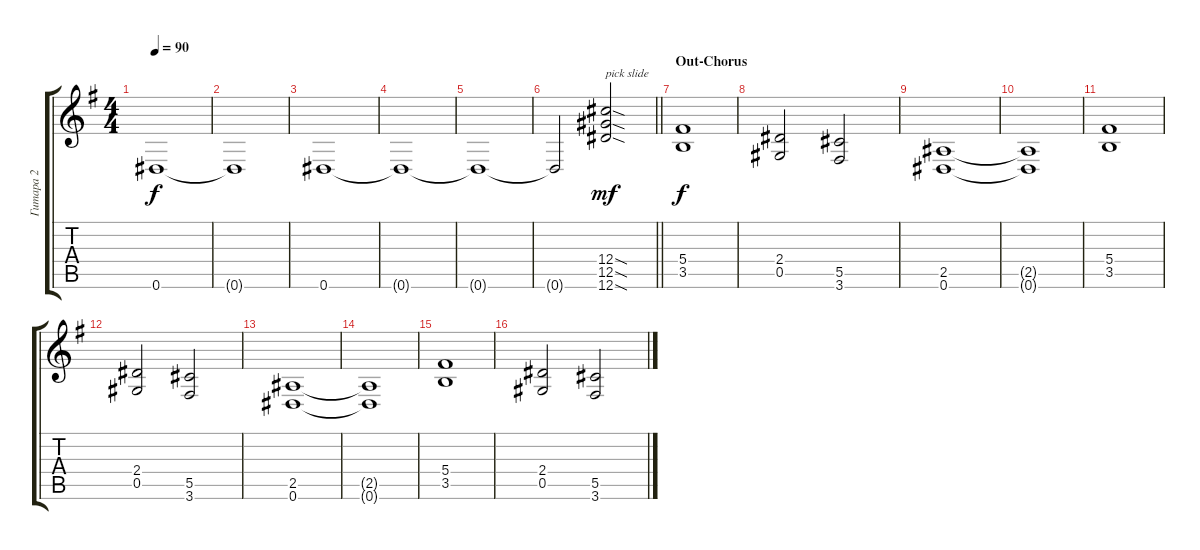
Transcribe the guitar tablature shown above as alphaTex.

\track ("Гитара 2" "Гитара 2") {instrument distortionguitar}
\staff {score tabs}
\tuning (Eb4 Bb3 Gb3 Db3 Ab2 Eb2) {hide}
\ts (4 4)
\tempo 90
\clef g2
\ks eminor
0.6{t}.1{dy f} |
0.6{t}.1 |
0.6.1 |
0.6{t}.1 |
0.6{t}.1 |
\barLineRight lightlight
0.6{t}.2 (12.4{sod} 12.5{sod} 12.6{sod}).2{txt "pick slide" dy mf volume 15} |
\section ("" "Out-Chorus")
(5.4 3.5).1{dy f volume 13} |
(2.4 0.5).2 (5.5 3.6).2 |
(2.5 0.6).1 |
(2.5{t} 0.6{t}).1 |
(5.4 3.5).1 |
(2.4 0.5).2 (5.5 3.6).2 |
(2.5 0.6).1 |
(2.5{t} 0.6{t}).1 |
(5.4 3.5).1 |
(2.4 0.5).2 (5.5 3.6).2
